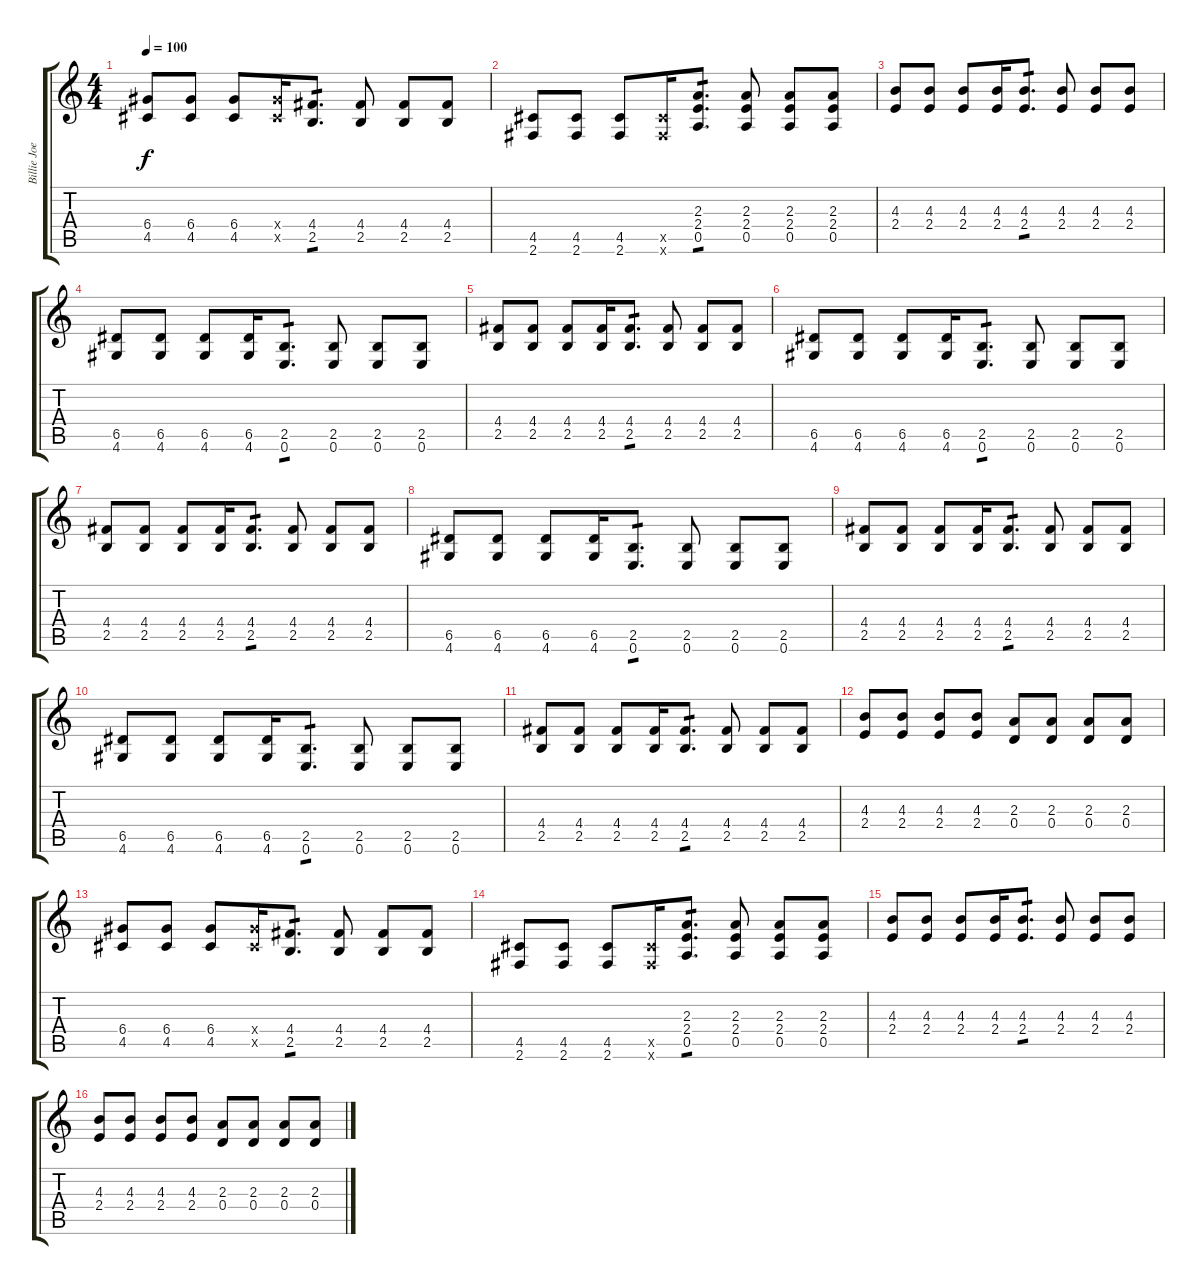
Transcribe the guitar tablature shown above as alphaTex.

\track ("Billie Joe" "Billie Joe") {instrument overdrivenguitar}
\staff {score tabs}
\tuning (E4 B3 G3 D3 A2 E2) {hide}
\ts (4 4)
\tempo 100
\clef g2
\ks c
(6.4 4.5).8{dy f} (6.4 4.5).8 (6.4 4.5).8 (6.4{x} 4.5{x}).16 (4.4 2.5).8{d tp 1} (4.4 2.5).8 (4.4 2.5).8 (4.4 2.5).8 |
(4.5 2.6).8 (4.5 2.6).8 (4.5 2.6).8 (4.5{x} 2.6{x}).16 (2.3 2.4 0.5).8{d tp 1} (2.3 2.4 0.5).8 (2.3 2.4 0.5).8 (2.3 2.4 0.5).8 |
(4.3 2.4).8 (4.3 2.4).8 (4.3 2.4).8 (4.3 2.4).16 (4.3 2.4).8{d tp 1} (4.3 2.4).8 (4.3 2.4).8 (4.3 2.4).8 |
(6.5 4.6).8 (6.5 4.6).8 (6.5 4.6).8 (6.5 4.6).16 (2.5 0.6).8{d tp 1} (2.5 0.6).8 (2.5 0.6).8 (2.5 0.6).8 |
(4.4 2.5).8 (4.4 2.5).8 (4.4 2.5).8 (4.4 2.5).16 (4.4 2.5).8{d tp 1} (4.4 2.5).8 (4.4 2.5).8 (4.4 2.5).8 |
(6.5 4.6).8 (6.5 4.6).8 (6.5 4.6).8 (6.5 4.6).16 (2.5 0.6).8{d tp 1} (2.5 0.6).8 (2.5 0.6).8 (2.5 0.6).8 |
(4.4 2.5).8 (4.4 2.5).8 (4.4 2.5).8 (4.4 2.5).16 (4.4 2.5).8{d tp 1} (4.4 2.5).8 (4.4 2.5).8 (4.4 2.5).8 |
(6.5 4.6).8 (6.5 4.6).8 (6.5 4.6).8 (6.5 4.6).16 (2.5 0.6).8{d tp 1} (2.5 0.6).8 (2.5 0.6).8 (2.5 0.6).8 |
(4.4 2.5).8 (4.4 2.5).8 (4.4 2.5).8 (4.4 2.5).16 (4.4 2.5).8{d tp 1} (4.4 2.5).8 (4.4 2.5).8 (4.4 2.5).8 |
(6.5 4.6).8 (6.5 4.6).8 (6.5 4.6).8 (6.5 4.6).16 (2.5 0.6).8{d tp 1} (2.5 0.6).8 (2.5 0.6).8 (2.5 0.6).8 |
(4.4 2.5).8 (4.4 2.5).8 (4.4 2.5).8 (4.4 2.5).16 (4.4 2.5).8{d tp 1} (4.4 2.5).8 (4.4 2.5).8 (4.4 2.5).8 |
(4.3 2.4).8 (4.3 2.4).8 (4.3 2.4).8 (4.3 2.4).8 (2.3 0.4).8 (2.3 0.4).8 (2.3 0.4).8 (2.3 0.4).8 |
(6.4 4.5).8 (6.4 4.5).8 (6.4 4.5).8 (6.4{x} 4.5{x}).16 (4.4 2.5).8{d tp 1} (4.4 2.5).8 (4.4 2.5).8 (4.4 2.5).8 |
(4.5 2.6).8 (4.5 2.6).8 (4.5 2.6).8 (4.5{x} 2.6{x}).16 (2.3 2.4 0.5).8{d tp 1} (2.3 2.4 0.5).8 (2.3 2.4 0.5).8 (2.3 2.4 0.5).8 |
(4.3 2.4).8 (4.3 2.4).8 (4.3 2.4).8 (4.3 2.4).16 (4.3 2.4).8{d tp 1} (4.3 2.4).8 (4.3 2.4).8 (4.3 2.4).8 |
(4.3 2.4).8 (4.3 2.4).8 (4.3 2.4).8 (4.3 2.4).8 (2.3 0.4).8 (2.3 0.4).8 (2.3 0.4).8 (2.3 0.4).8
